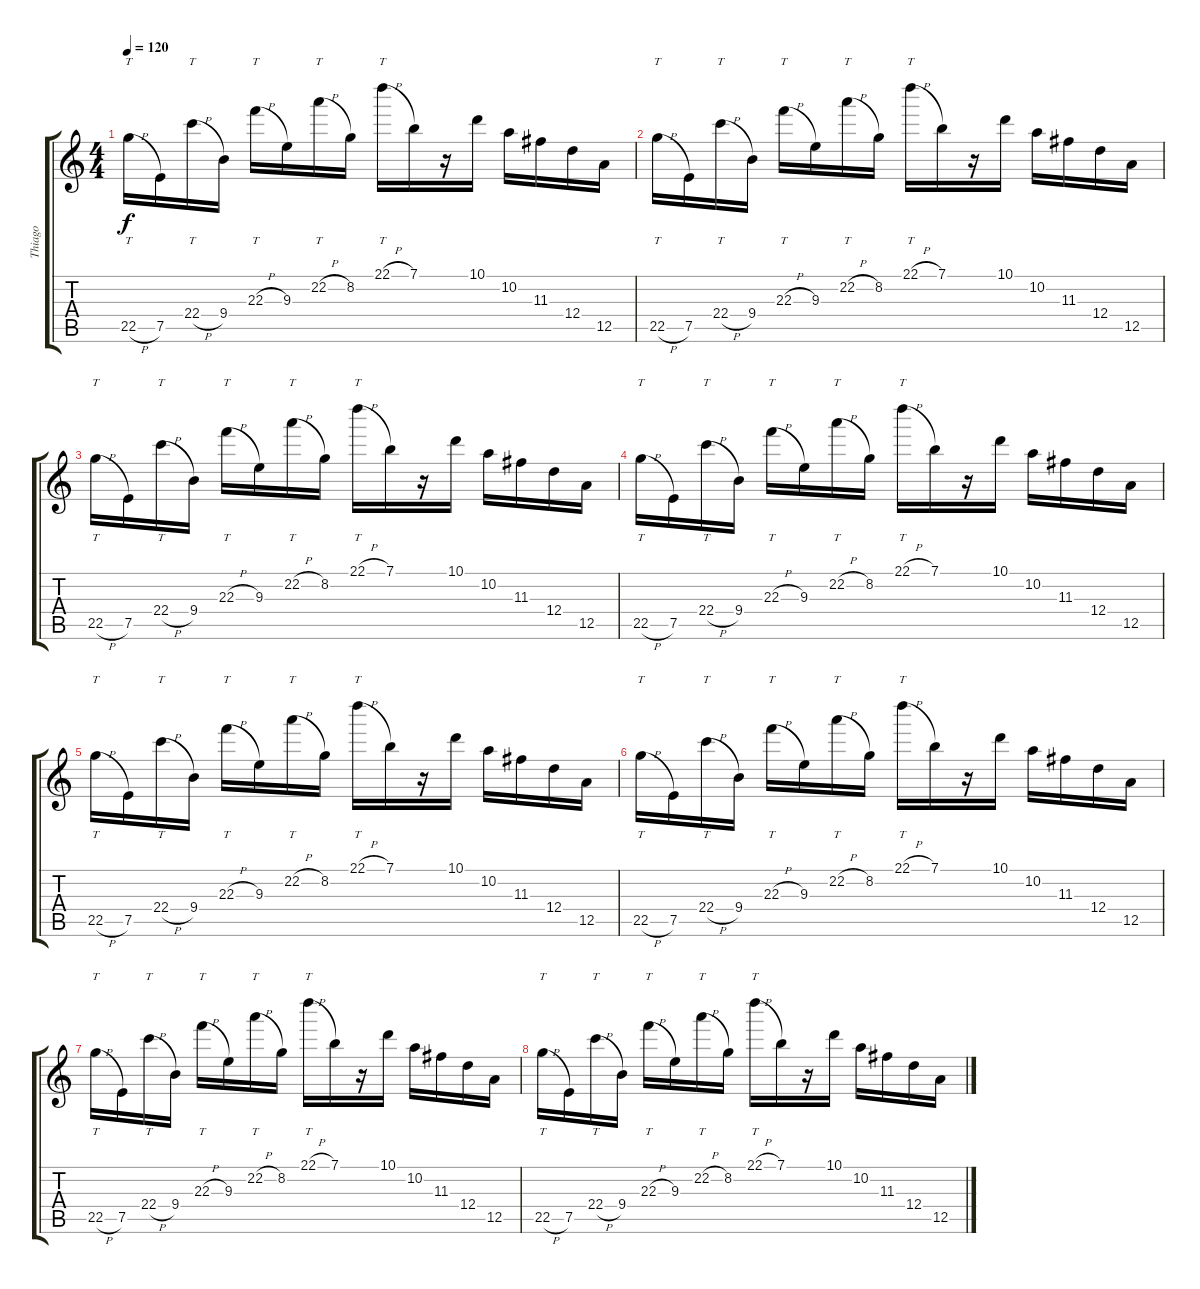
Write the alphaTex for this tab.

\track ("Thiago" "Thiago") {instrument electricguitarclean}
\staff {score tabs}
\tuning (E4 B3 G3 D3 A2 E2) {hide}
\ts (4 4)
\tempo 120
\clef g2
\ks c
22.5{h}.16{tt dy f} 7.5.16 22.4{h}.16{tt} 9.4.16 22.3{h}.16{tt} 9.3.16 22.2{h}.16{tt} 8.2.16 22.1{h}.16{tt} 7.1.16 r.16 10.1.16 10.2.16 11.3.16 12.4.16 12.5.16 |
22.5{h}.16{tt} 7.5.16 22.4{h}.16{tt} 9.4.16 22.3{h}.16{tt} 9.3.16 22.2{h}.16{tt} 8.2.16 22.1{h}.16{tt} 7.1.16 r.16 10.1.16 10.2.16 11.3.16 12.4.16 12.5.16 |
22.5{h}.16{tt} 7.5.16 22.4{h}.16{tt} 9.4.16 22.3{h}.16{tt} 9.3.16 22.2{h}.16{tt} 8.2.16 22.1{h}.16{tt} 7.1.16 r.16 10.1.16 10.2.16 11.3.16 12.4.16 12.5.16 |
22.5{h}.16{tt} 7.5.16 22.4{h}.16{tt} 9.4.16 22.3{h}.16{tt} 9.3.16 22.2{h}.16{tt} 8.2.16 22.1{h}.16{tt} 7.1.16 r.16 10.1.16 10.2.16 11.3.16 12.4.16 12.5.16 |
22.5{h}.16{tt} 7.5.16 22.4{h}.16{tt} 9.4.16 22.3{h}.16{tt} 9.3.16 22.2{h}.16{tt} 8.2.16 22.1{h}.16{tt} 7.1.16 r.16 10.1.16 10.2.16 11.3.16 12.4.16 12.5.16 |
22.5{h}.16{tt} 7.5.16 22.4{h}.16{tt} 9.4.16 22.3{h}.16{tt} 9.3.16 22.2{h}.16{tt} 8.2.16 22.1{h}.16{tt} 7.1.16 r.16 10.1.16 10.2.16 11.3.16 12.4.16 12.5.16 |
22.5{h}.16{tt} 7.5.16 22.4{h}.16{tt} 9.4.16 22.3{h}.16{tt} 9.3.16 22.2{h}.16{tt} 8.2.16 22.1{h}.16{tt} 7.1.16 r.16 10.1.16 10.2.16 11.3.16 12.4.16 12.5.16 |
22.5{h}.16{tt} 7.5.16 22.4{h}.16{tt} 9.4.16 22.3{h}.16{tt} 9.3.16 22.2{h}.16{tt} 8.2.16 22.1{h}.16{tt} 7.1.16 r.16 10.1.16 10.2.16 11.3.16 12.4.16 12.5.16
